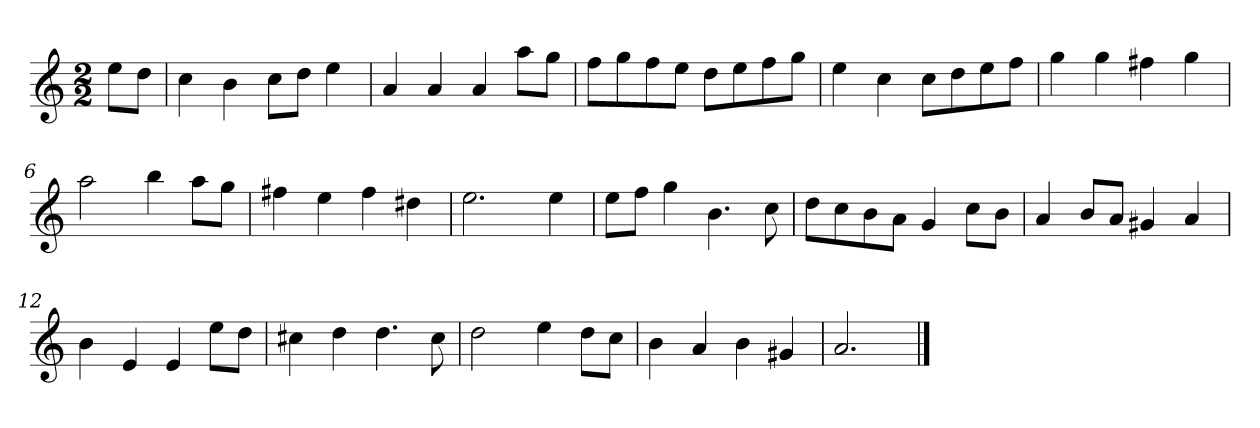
**kern
*part1
*staff1
*k[]
*M2/2
*MM120
=
8eeL
8ddJ
=1
4cc
4b
8ccL
8ddJ
4ee
=2
4a
4a
4a
8aaL
8ggJ
=3
8ffL
8gg
8ff
8eeJ
8ddL
8ee
8ff
8ggJ
=4
4ee
4cc
8ccL
8dd
8ee
8ffJ
=5
4gg
4gg
4ff#X
4gg
=6
2aa
4bb
8aaL
8ggJ
=7
4ff#X
4ee
4ff#
4dd#X
=8
2.ee
4ee
=9
8eeL
8ffJ
4gg
4.b
8cc
=10
8ddL
8cc
8b
8aJ
4g
8ccL
8bJ
=11
4a
8bL
8aJ
4g#X
4a
=12
4b
4e
4e
8eeL
8ddJ
=13
4cc#X
4dd
4.dd
8cc#
=14
2dd
4ee
8ddL
8ccJ
=15
4b
4a
4b
4g#X
=16
2.a
==
*-
